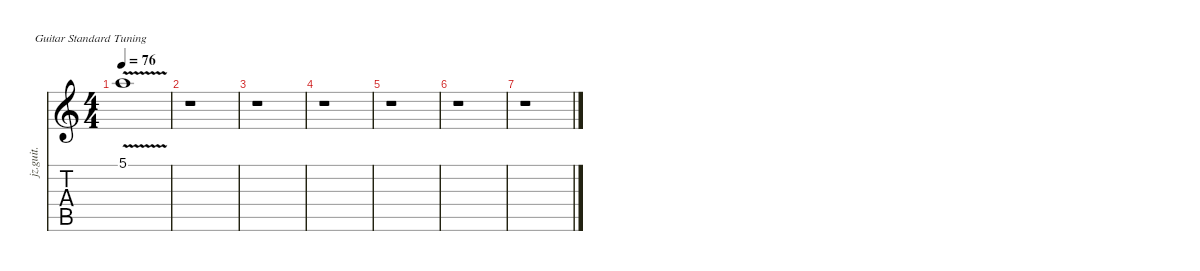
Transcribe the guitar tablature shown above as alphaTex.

\defaultSystemsLayout 4
\hideDynamics
\bracketExtendMode nobrackets
\otherSystemsTrackNameOrientation horizontal
\track ("Lead Guitar" "jz.guit.") {instrument electricguitarjazz}
\staff {score tabs}
\tuning (E4 B3 G3 D3 A2 E2)
\ts (4 4)
\tempo 76
\clef g2
\ks c
5.1{v t}.1{dy f beam Down} |
r.1{beam Down} |
r.1{beam Down} |
r.1{beam Down} |
r.1{beam Down} |
r.1{beam Down} |
r.1{beam Down}
